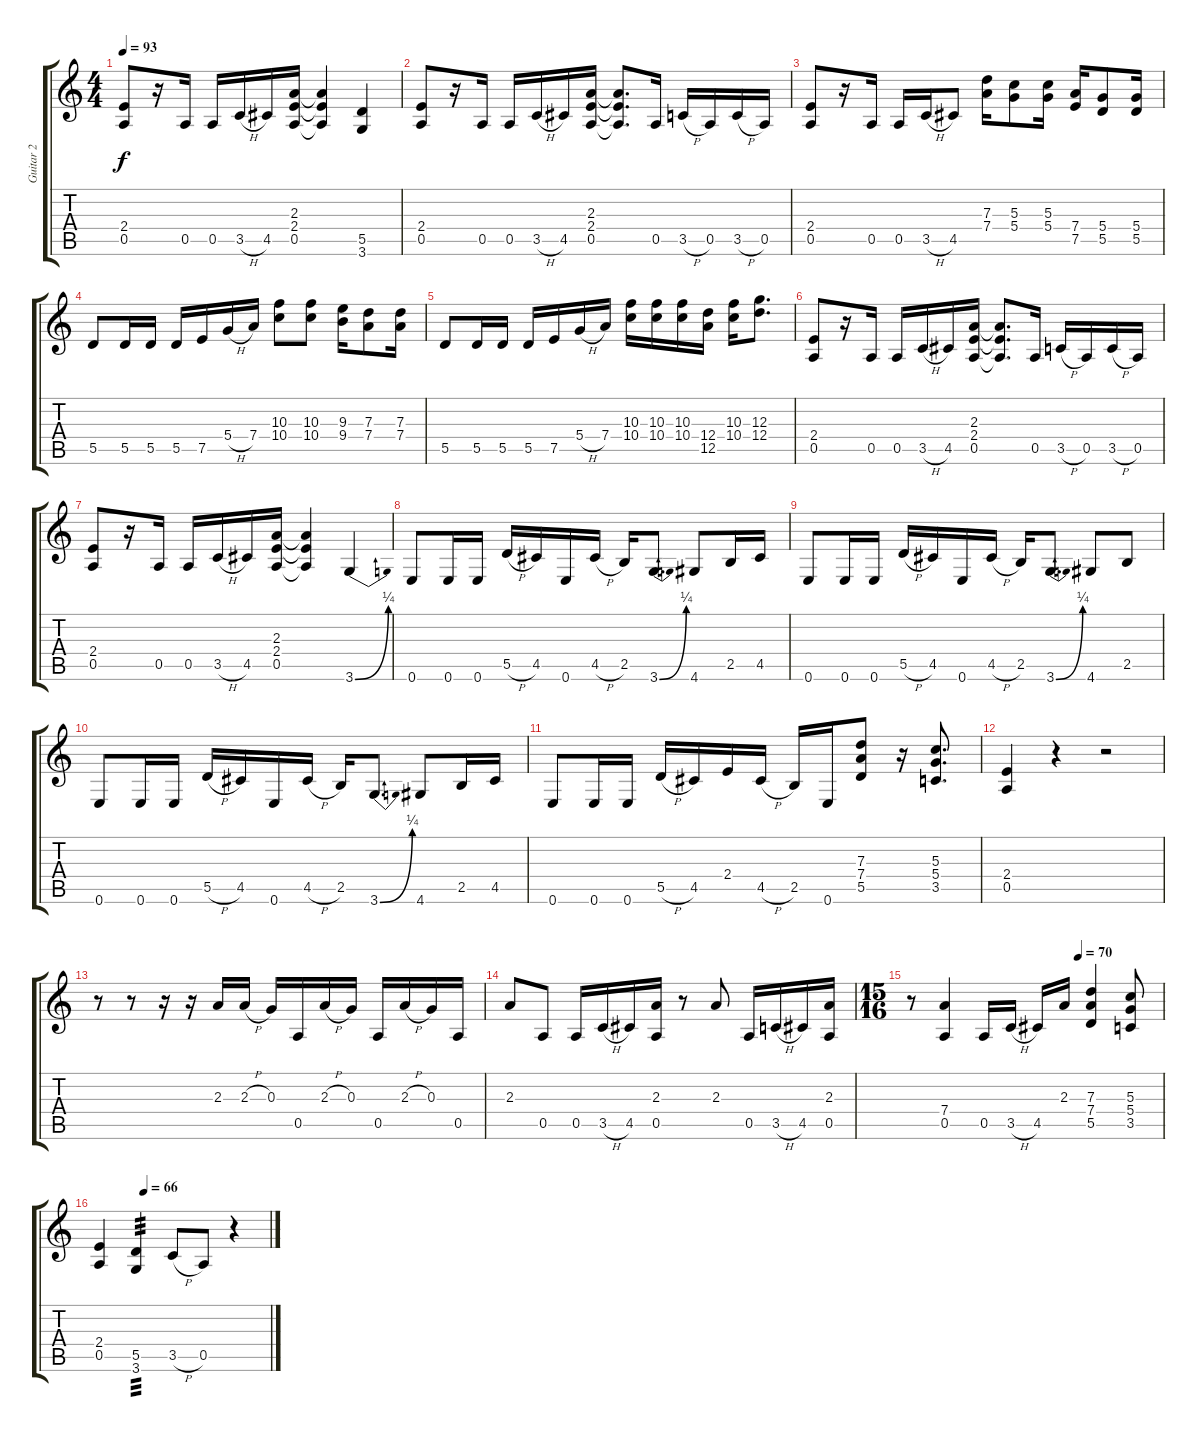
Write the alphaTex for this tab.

\track ("Guitar 2" "Guitar 2") {instrument distortionguitar}
\staff {score tabs}
\tuning (E4 B3 G3 D3 A2 E2) {hide}
\ts (4 4)
\tempo 93
\clef g2
\ks c
(2.4 0.5).8{dy f} r.16 0.5.16 0.5.16 3.5{h}.16 4.5.16 (2.3 2.4 0.5).16 (2.3{t} 2.4{t} 0.5{t}).4 (5.5 3.6).4 |
(2.4 0.5).8 r.16 0.5.16 0.5.16 3.5{h}.16 4.5.16 (2.3 2.4 0.5).16 (2.3{t} 2.4{t} 0.5{t}).8{d} 0.5.16 3.5{h}.16 0.5.16 3.5{h}.16 0.5.16 |
(2.4 0.5).8 r.16 0.5.16 0.5.16 3.5{h}.16 4.5.8 (7.3 7.4).16 (5.3 5.4).8 (5.3 5.4).16 (7.4 7.5).16 (5.4 5.5).8 (5.4 5.5).16 |
5.5.8 5.5.16 5.5.16 5.5.16 7.5.16 5.4{h}.16 7.4.16 (10.3 10.4).8 (10.3 10.4).8 (9.3 9.4).16 (7.3 7.4).8 (7.3 7.4).16 |
5.5.8 5.5.16 5.5.16 5.5.16 7.5.16 5.4{h}.16 7.4.16 (10.3 10.4).16 (10.3 10.4).16 (10.3 10.4).16 (12.4 12.5).16 (10.3 10.4).16 (12.3 12.4).8{d} |
(2.4 0.5).8 r.16 0.5.16 0.5.16 3.5{h}.16 4.5.16 (2.3 2.4 0.5).16 (2.3{t} 2.4{t} 0.5{t}).8{d} 0.5.16 3.5{h}.16 0.5.16 3.5{h}.16 0.5.16 |
(2.4 0.5).8 r.16 0.5.16 0.5.16 3.5{h}.16 4.5.16 (2.3 2.4 0.5).16 (2.3{t} 2.4{t} 0.5{t}).4 3.6{be (bend 0 0 60 1)}.4 |
0.6.8 0.6.16 0.6.16 5.5{h}.16 4.5.16 0.6.16 4.5{h}.16 2.5.16 3.6{be (bend 0 0 60 1)}.8{d} 4.6.8 2.5.16 4.5.16 |
0.6.8 0.6.16 0.6.16 5.5{h}.16 4.5.16 0.6.16 4.5{h}.16 2.5.16 3.6{be (bend 0 0 60 1)}.8{d} 4.6.8 2.5.8 |
0.6.8 0.6.16 0.6.16 5.5{h}.16 4.5.16 0.6.16 4.5{h}.16 2.5.16 3.6{be (bend 0 0 60 1)}.8{d} 4.6.8 2.5.16 4.5.16 |
0.6.8 0.6.16 0.6.16 5.5{h}.16 4.5.16 2.4.16 4.5{h}.16 2.5.16 0.6.16 (7.3 7.4 5.5).8 r.16 (5.3 5.4 3.5).8{d} |
(2.4 0.5).4 r.4 r.2 |
r.8 r.8 r.16 r.16 2.3.16 2.3{h}.16 0.3.16 0.5.16 2.3{h}.16 0.3.16 0.5.16 2.3{h}.16 0.3.16 0.5.16 |
2.3.8 0.5.8 0.5.16 3.5{h}.16 4.5.16 (2.3 0.5).16 r.8 2.3.8 0.5.16 3.5{h}.16 4.5.16 (2.3 0.5).16 |
\ts (15 16)
\tempo (78 0.6666666666666666)
\tempo (70 0.6666666666666666)
r.8 (7.4 0.5).4 0.5.16 3.5{h}.16 4.5.16 2.3.16 (7.3 7.4 5.5).4 (5.3 5.4 3.5).8 |
\tempo (66 0.26666666666666666)
(2.4 0.5).4 (5.5 3.6).4{tp 3} 3.5{h}.8 0.5.8 r.4
